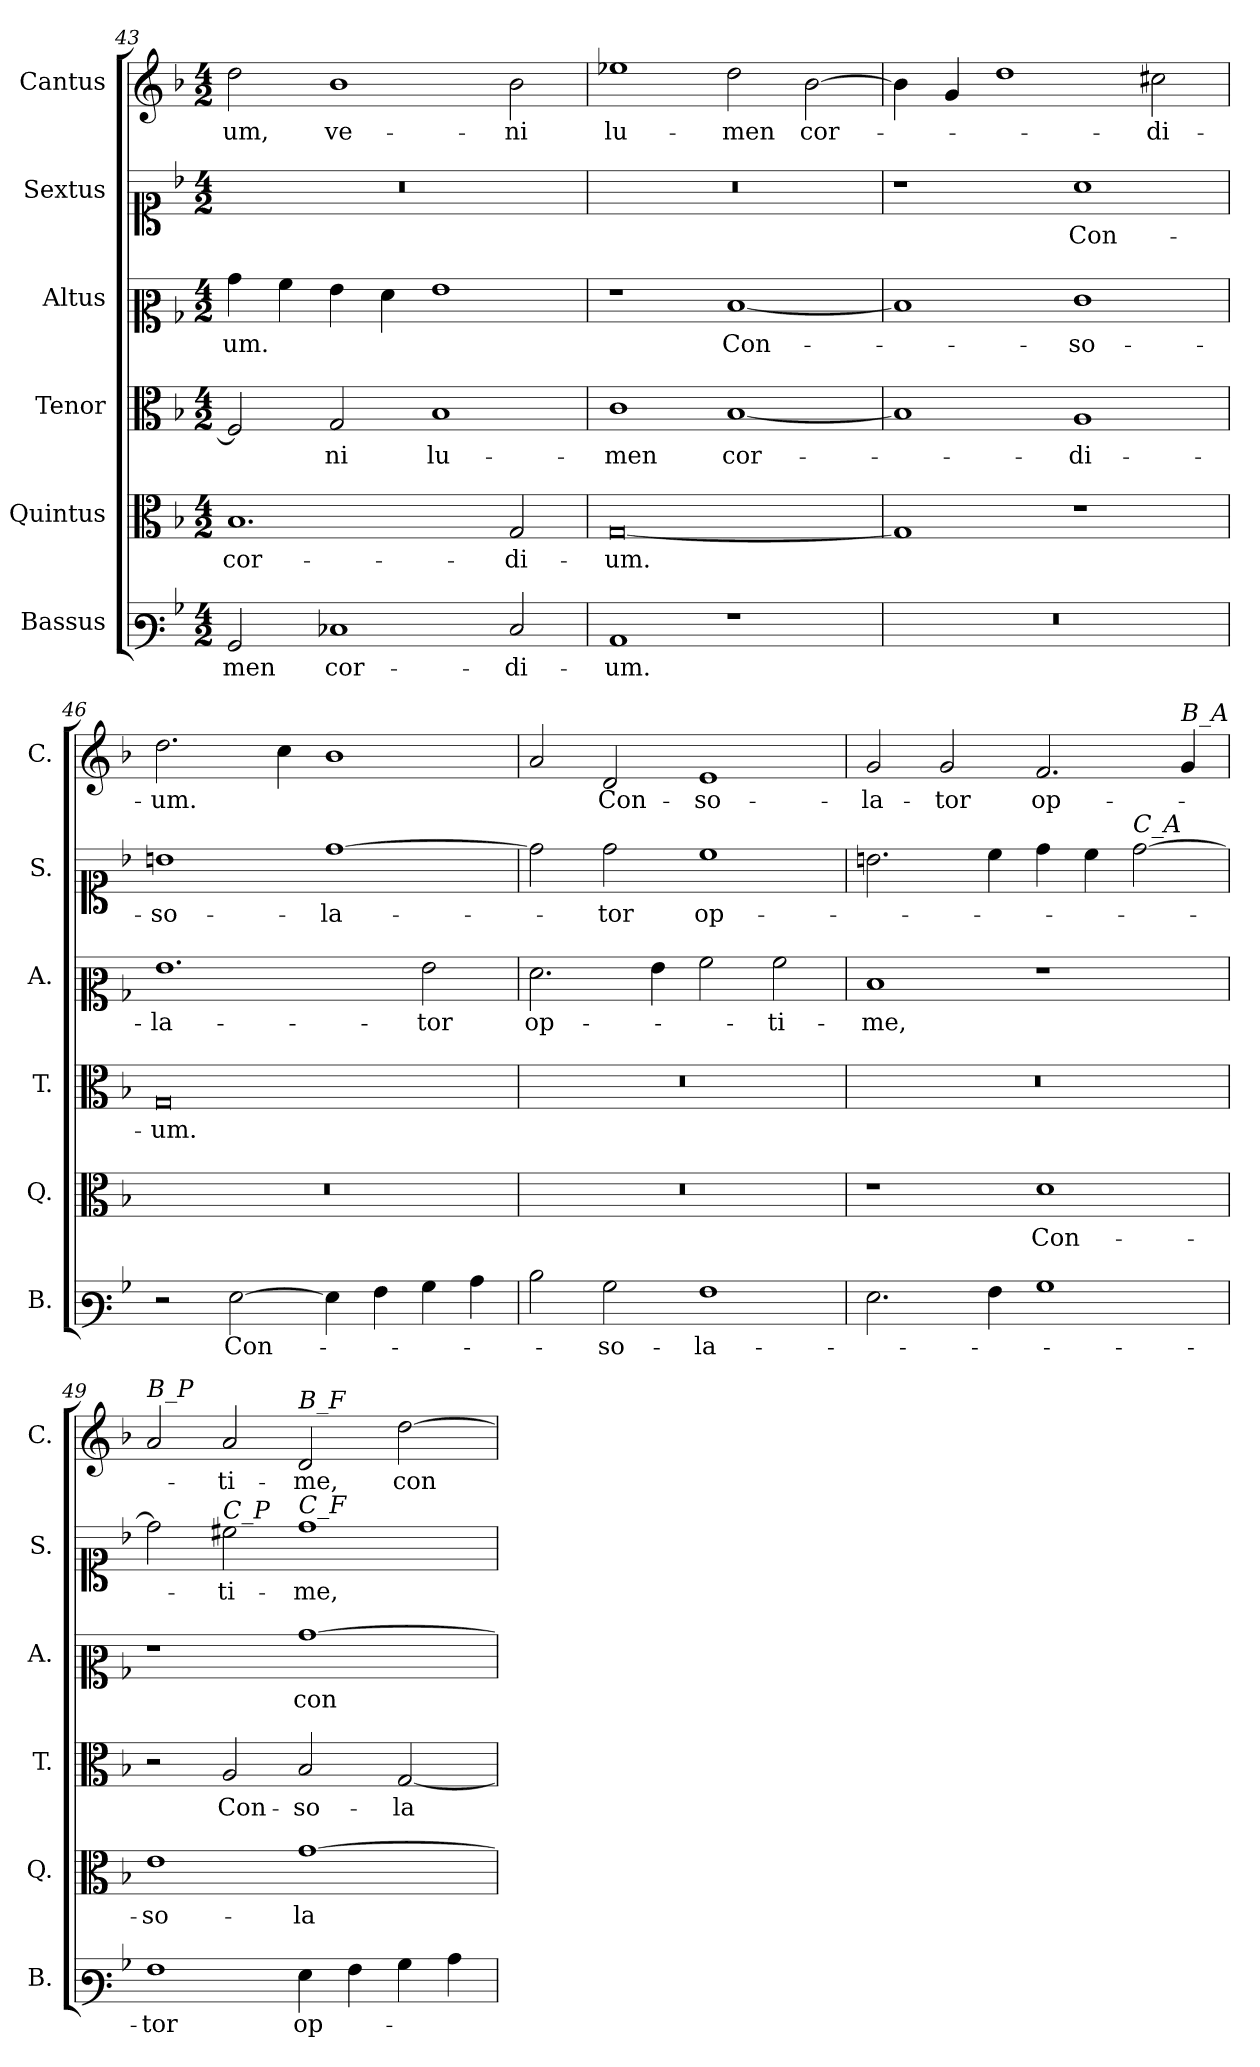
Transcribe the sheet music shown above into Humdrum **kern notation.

**kern	**text	**kern	**text	**kern	**text	**kern	**text	**kern	**text	**kern	**text
*part6	*part6	*part5	*part5	*part4	*part4	*part3	*part3	*part2	*part2	*part1	*part1
*staff6	*staff6	*staff5	*staff5	*staff4	*staff4	*staff3	*staff3	*staff2	*staff2	*staff1	*staff1
*I"Bassus	*	*I"Quintus	*	*I"Tenor	*	*I"Altus	*	*I"Sextus	*	*I"Cantus	*
*I'B.	*	*I'Q.	*	*I'T.	*	*I'A.	*	*I'S.	*	*I'C.	*
*clefF3	*	*clefC3	*	*clefC3	*	*clefC2	*	*clefC1	*	*clefG2	*
*k[b-]	*	*k[b-]	*	*k[b-]	*	*k[b-]	*	*k[b-]	*	*k[b-]	*
*M4/2	*	*M4/2	*	*M4/2	*	*M4/2	*	*M4/2	*	*M4/2	*
=43	=43	=43	=43	=43	=43	=43	=43	=43	=43	=43	=43
!	!LO:LY:b	!	!LO:LY:b	!	!	!	!LO:LY:b	!	!	!	!LO:LY:b
2BB-/	-men	1.B-	cor-	2F/]	.	4b-\	-um.	0r	.	2dd\	-um,
.	.	.	.	.	.	4a\	.	.	.	.	.
!	!LO:LY:b	!	!	!	!LO:LY:b	!	!	!	!	!	!LO:LY:b
1E-X	cor-	.	.	2G/	-ni	4g\	.	.	.	1b-	ve-
.	.	.	.	.	.	4f\	.	.	.	.	.
!	!	!	!	!	!LO:LY:b	!	!	!	!	!	!
.	.	.	.	1B-	lu-	1g	.	.	.	.	.
!	!LO:LY:b	!	!LO:LY:b	!	!	!	!	!	!	!	!LO:LY:b
2E-/	-di-	2G/	-di-	.	.	.	.	.	.	2b-\	-ni
=44	=44	=44	=44	=44	=44	=44	=44	=44	=44	=44	=44
!	!LO:LY:b	!	!LO:LY:b	!	!LO:LY:b	!	!	!	!	!	!LO:LY:b
1C	-um.	[0G	-um.	1c	-men	1r	.	0r	.	1ee-X	lu-
!	!	!	!	!	!LO:LY:b	!	!LO:LY:b	!	!	!	!LO:LY:b
1r	.	.	.	[1B-	cor-	[1d	Con-	.	.	2dd\	-men
!	!	!	!	!	!	!	!	!	!	!	!LO:LY:b
.	.	.	.	.	.	.	.	.	.	[2b-\	cor-
=45	=45	=45	=45	=45	=45	=45	=45	=45	=45	=45	=45
0r	.	1G]	.	1B-]	.	1d]	.	1r	.	4b-\]	.
.	.	.	.	.	.	.	.	.	.	4g/	.
.	.	.	.	.	.	.	.	.	.	1dd	.
!	!	!	!	!	!LO:LY:b	!	!LO:LY:b	!	!LO:LY:b	!	!
.	.	1r	.	1A	-di-	1e	-so-	1a	Con-	.	.
!	!	!	!	!	!	!	!	!	!	!	!LO:LY:b
.	.	.	.	.	.	.	.	.	.	2cc#X\	-di-
=46	=46	=46	=46	=46	=46	=46	=46	=46	=46	=46	=46
!	!	!	!	!	!LO:LY:b	!	!LO:LY:b	!	!LO:LY:b	!	!LO:LY:b
2r	.	0r	.	0G	-um.	1.g	-la-	1bn	-so-	2.dd\	-um.
!	!LO:LY:b	!	!	!	!	!	!	!	!	!	!
[2G\	Con-	.	.	.	.	.	.	.	.	.	.
.	.	.	.	.	.	.	.	.	.	4cc\	.
!	!	!	!	!	!	!	!	!	!LO:LY:b	!	!
4G\]	.	.	.	.	.	.	.	[1dd	-la-	1b-	.
4A\	.	.	.	.	.	.	.	.	.	.	.
!	!	!	!	!	!	!	!LO:LY:b	!	!	!	!
4B-\	.	.	.	.	.	2g\	-tor	.	.	.	.
4c\	.	.	.	.	.	.	.	.	.	.	.
=47	=47	=47	=47	=47	=47	=47	=47	=47	=47	=47	=47
!	!	!	!	!	!	!	!LO:LY:b	!	!	!	!
2d\	.	0r	.	0r	.	2.f\	op-	2dd\]	.	2a/	.
!	!LO:LY:b	!	!	!	!	!	!	!	!LO:LY:b	!	!LO:LY:b
2B-\	-so-	.	.	.	.	.	.	2dd\	-tor	2d/	Con-
.	.	.	.	.	.	4g\	.	.	.	.	.
!	!LO:LY:b	!	!	!	!	!	!	!	!LO:LY:b	!	!LO:LY:b
1A	-la-	.	.	.	.	2a\	.	1cc	op-	1e	-so-
!	!	!	!	!	!	!	!LO:LY:b	!	!	!	!
.	.	.	.	.	.	2a\	-ti-	.	.	.	.
=48	=48	=48	=48	=48	=48	=48	=48	=48	=48	=48	=48
!	!	!	!	!	!	!	!LO:LY:b	!	!	!	!LO:LY:b
2.G\	.	1r	.	0r	.	1d	-me,	2.bn\	.	2g/	-la-
!	!	!	!	!	!	!	!	!	!	!	!LO:LY:b
.	.	.	.	.	.	.	.	.	.	2g/	-tor
4A\	.	.	.	.	.	.	.	4cc\	.	.	.
!	!	!	!LO:LY:b	!	!	!	!	!	!	!	!LO:LY:b
1B-	.	1d	Con-	.	.	1r	.	4dd\	.	2.f/	op-
.	.	.	.	.	.	.	.	4cc\	.	.	.
!	!	!	!	!	!	!	!	!LO:TX:a:i:t=C_A	!	!	!
.	.	.	.	.	.	.	.	[2dd\	.	.	.
!	!	!	!	!	!	!	!	!	!	!LO:TX:a:i:t=B_A	!
.	.	.	.	.	.	.	.	.	.	4g/	.
=49	=49	=49	=49	=49	=49	=49	=49	=49	=49	=49	=49
!	!	!	!	!	!	!	!	!	!	!LO:TX:a:i:t=B_P	!
!	!LO:LY:b	!	!LO:LY:b	!	!	!	!	!	!	!	!
1A	-tor	1e	-so-	2r	.	1r	.	2dd\]	.	2a/	.
!	!	!	!	!	!	!	!	!LO:TX:a:i:t=C_P	!	!	!
!	!	!	!	!	!LO:LY:b	!	!	!	!LO:LY:b	!	!LO:LY:b
.	.	.	.	2A/	Con-	.	.	2cc#X\	-ti-	2a/	-ti-
!	!	!	!	!	!	!	!	!	!	!LO:TX:a:i:t=B_F	!
!	!	!	!	!	!	!	!	!LO:TX:a:i:t=C_F	!	!	!
!	!LO:LY:b	!	!LO:LY:b	!	!LO:LY:b	!	!LO:LY:b	!	!LO:LY:b	!	!LO:LY:b
4G\	op-	[1g	-la-	2B-/	-so-	[1b-	con-	1dd	-me,	2d/	-me,
4A\	.	.	.	.	.	.	.	.	.	.	.
!	!	!	!	!	!LO:LY:b	!	!	!	!	!	!LO:LY:b
4B-\	.	.	.	[2G/	-la-	.	.	.	.	[2dd\	con-
4c\	.	.	.	.	.	.	.	.	.	.	.
=	=	=	=	=	=	=	=	=	=	=	=
*-	*-	*-	*-	*-	*-	*-	*-	*-	*-	*-	*-
